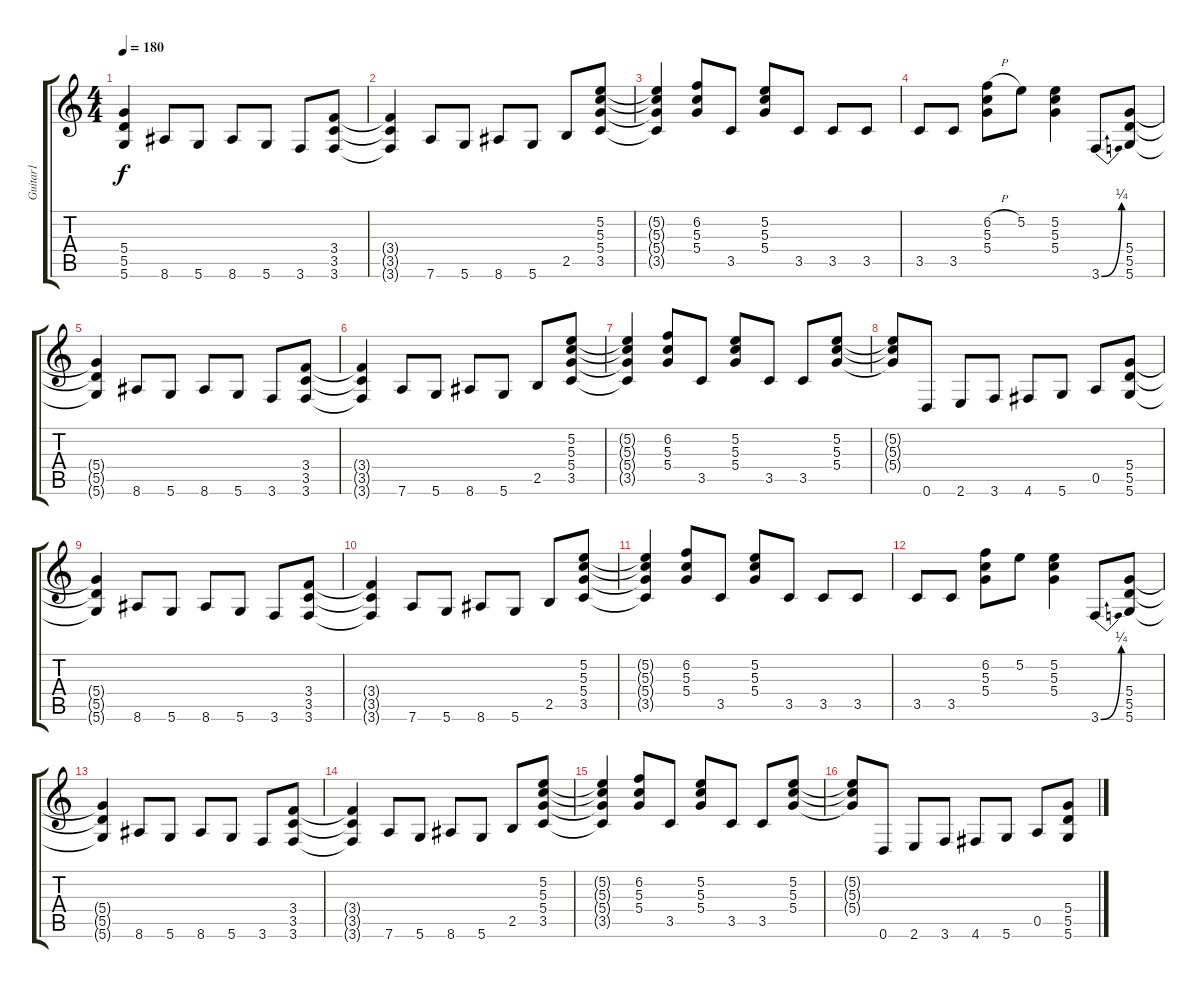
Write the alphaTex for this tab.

\track ("Guitar1" "Guitar1") {instrument overdrivenguitar}
\staff {score tabs}
\tuning (E4 B3 G3 D3 A2 D2) {hide}
\ts (4 4)
\tempo 180
\clef g2
\ks c
(5.4{t} 5.5{t} 5.6{t}).4{dy f} 8.6.8 5.6.8 8.6.8 5.6.8 3.6.8 (3.4 3.5 3.6).8 |
(3.4{t} 3.5{t} 3.6{t}).4 7.6.8 5.6.8 8.6.8 5.6.8 2.5.8 (5.2 5.3 5.4 3.5).8 |
(5.2{t} 5.3{t} 5.4{t} 3.5{t}).4 (6.2 5.3 5.4).8 3.5.8 (5.2 5.3 5.4).8 3.5.8 3.5.8 3.5.8 |
3.5.8 3.5.8 (6.2{h} 5.3 5.4).8 5.2.8 (5.2 5.3 5.4).4 3.6{be (bend 0 0 60 1)}.8 (5.4 5.5 5.6).8 |
(5.4{t} 5.5{t} 5.6{t}).4 8.6.8 5.6.8 8.6.8 5.6.8 3.6.8 (3.4 3.5 3.6).8 |
(3.4{t} 3.5{t} 3.6{t}).4 7.6.8 5.6.8 8.6.8 5.6.8 2.5.8 (5.2 5.3 5.4 3.5).8 |
(5.2{t} 5.3{t} 5.4{t} 3.5{t}).4 (6.2 5.3 5.4).8 3.5.8 (5.2 5.3 5.4).8 3.5.8 3.5.8 (5.2 5.3 5.4).8 |
(5.2{t} 5.3{t} 5.4{t}).8 0.6.8 2.6.8 3.6.8 4.6.8 5.6.8 0.5.8 (5.4 5.5 5.6).8 |
(5.4{t} 5.5{t} 5.6{t}).4 8.6.8 5.6.8 8.6.8 5.6.8 3.6.8 (3.4 3.5 3.6).8 |
(3.4{t} 3.5{t} 3.6{t}).4 7.6.8 5.6.8 8.6.8 5.6.8 2.5.8 (5.2 5.3 5.4 3.5).8 |
(5.2{t} 5.3{t} 5.4{t} 3.5{t}).4 (6.2 5.3 5.4).8 3.5.8 (5.2 5.3 5.4).8 3.5.8 3.5.8 3.5.8 |
3.5.8 3.5.8 (6.2 5.3 5.4).8 5.2.8 (5.2 5.3 5.4).4 3.6{be (bend 0 0 60 1)}.8 (5.4 5.5 5.6).8 |
(5.4{t} 5.5{t} 5.6{t}).4 8.6.8 5.6.8 8.6.8 5.6.8 3.6.8 (3.4 3.5 3.6).8 |
(3.4{t} 3.5{t} 3.6{t}).4 7.6.8 5.6.8 8.6.8 5.6.8 2.5.8 (5.2 5.3 5.4 3.5).8 |
(5.2{t} 5.3{t} 5.4{t} 3.5{t}).4 (6.2 5.3 5.4).8 3.5.8 (5.2 5.3 5.4).8 3.5.8 3.5.8 (5.2 5.3 5.4).8 |
(5.2{t} 5.3{t} 5.4{t}).8 0.6.8 2.6.8 3.6.8 4.6.8 5.6.8 0.5.8 (5.4 5.5 5.6).8
